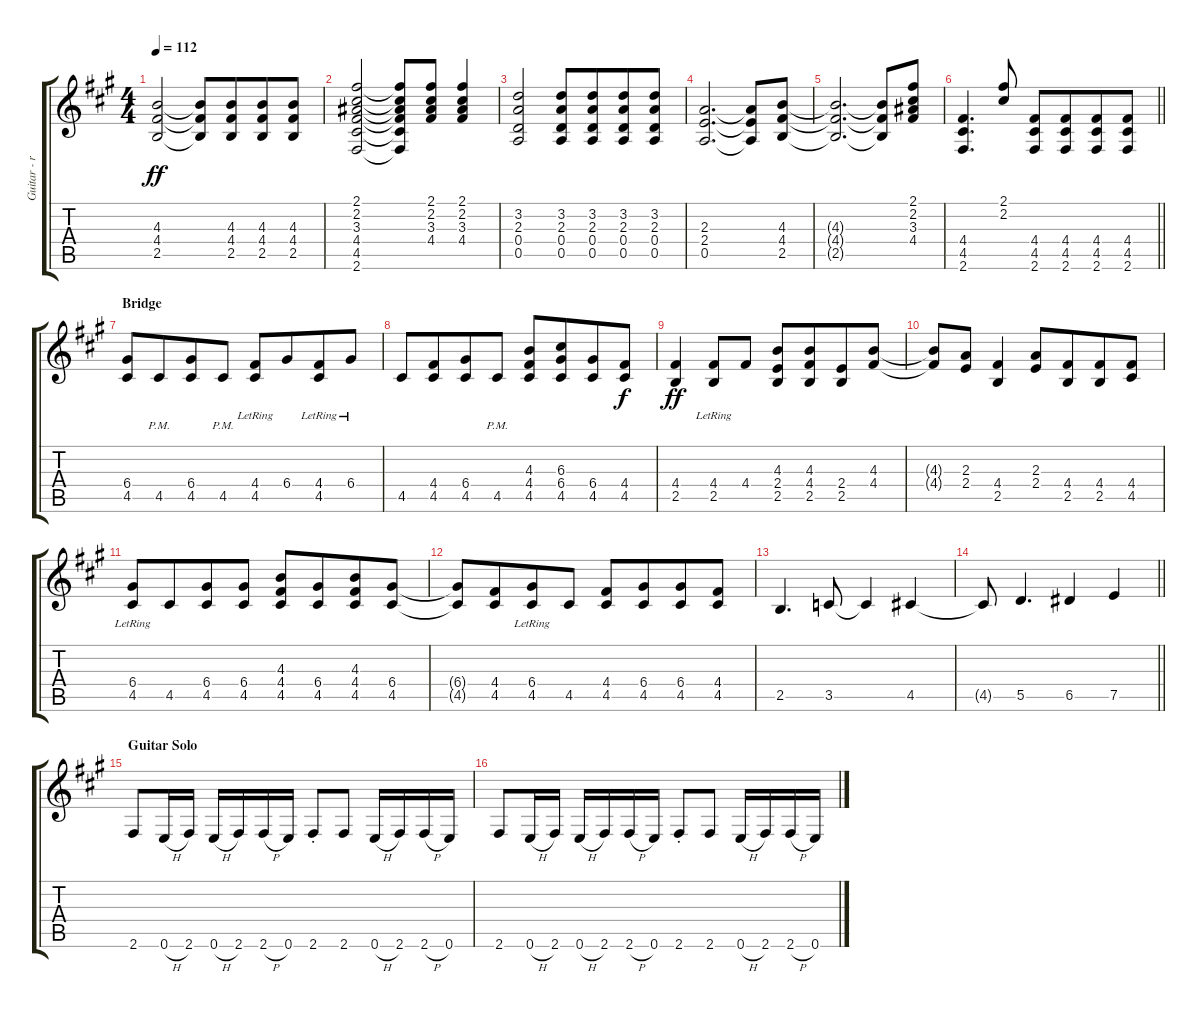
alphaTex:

\track ("Guitar - rhythm right - Slash" "Guitar - r") {instrument distortionguitar}
\staff {score tabs}
\tuning (E4 B3 G3 D3 A2 E2) {hide}
\ts (4 4)
\tempo 112
\clef g2
\ks f#minor
(4.3{t} 4.4{t} 2.5{t}).2{dy ff} (4.3{t} 4.4{t} 2.5{t}).8 (4.3 4.4 2.5).8{beam merge} (4.3 4.4 2.5).8 (4.3 4.4 2.5).8 |
(2.1 2.2 3.3 4.4 4.5 2.6).2{beam Up} (2.1{t} 2.2{t} 3.3{t} 4.4{t} 4.5{t} 2.6{t}).8{beam Up} (2.1 2.2 3.3 4.4).8{beam Up} (2.1 2.2 3.3 4.4).4{beam Up} |
(3.2 2.3 0.4 0.5).2 (3.2 2.3 0.4 0.5).8 (3.2 2.3 0.4 0.5).8{beam merge} (3.2 2.3 0.4 0.5).8 (3.2 2.3 0.4 0.5).8 |
(2.3 2.4 0.5).2{d} (2.3{t} 2.4{t} 0.5{t}).8 (4.3 4.4 2.5).8 |
(4.3{t} 4.4{t} 2.5{t}).2{d} (4.3{t} 4.4{t} 2.5{t}).8 (2.1 2.2 3.3 4.4).8 |
\barLineRight lightlight
(4.4 4.5 2.6).4{d} (2.1 2.2).8{beam Up} (4.4 4.5 2.6).8 (4.4 4.5 2.6).8{beam merge} (4.4 4.5 2.6).8 (4.4 4.5 2.6).8 |
\section ("" "Bridge")
(6.4 4.5).8 4.5{pm}.8{beam merge} (6.4 4.5).8 4.5{pm}.8 (4.4 4.5{lr}).8 6.4.8{beam merge} (4.4 4.5{lr}).8 6.4{lr}.8 |
4.5.8 (4.4 4.5).8{beam merge} (6.4 4.5).8 4.5{pm}.8 (4.3 4.4 4.5).8 (6.3 6.4 4.5).8{beam merge} (6.4 4.5).8 (4.4 4.5).8{dy f} |
(4.4 2.5).4{dy ff} (4.4 2.5{lr}).8 4.4.8 (4.3 2.4 2.5).8 (4.3 4.4 2.5).8{beam merge} (2.4 2.5).8 (4.3 4.4).8 |
(4.3{t} 4.4{t}).8 (2.3 2.4).8 (4.4 2.5).4 (2.3 2.4).8 (4.4 2.5).8{beam merge} (4.4 2.5).8 (4.4 4.5).8 |
(6.4{lr} 4.5).8 4.5.8{beam merge} (6.4 4.5).8 (6.4 4.5).8 (4.3 4.4 4.5).8 (6.4 4.5).8{beam merge} (4.3 4.4 4.5).8 (6.4 4.5).8 |
(6.4{t} 4.5{t}).8 (4.4 4.5).8{beam merge} (6.4{lr} 4.5).8 4.5.8 (4.4 4.5).8 (6.4 4.5).8{beam merge} (6.4 4.5).8 (4.4 4.5).8 |
2.5.4{d} 3.5.8 3.5{t}.4 4.5.4 |
\barLineRight lightlight
4.5{t}.8 5.5.4{d} 6.5.4 7.5.4 |
\section ("" "Guitar Solo")
2.6.8 0.6{h}.16 2.6.16 0.6{h}.16 2.6.16 2.6{h}.16 0.6.16 2.6{st}.8 2.6.8 0.6{h}.16 2.6.16 2.6{h}.16 0.6.16 |
2.6.8 0.6{h}.16 2.6.16 0.6{h}.16 2.6.16 2.6{h}.16 0.6.16 2.6{st}.8 2.6.8 0.6{h}.16 2.6.16 2.6{h}.16 0.6.16
